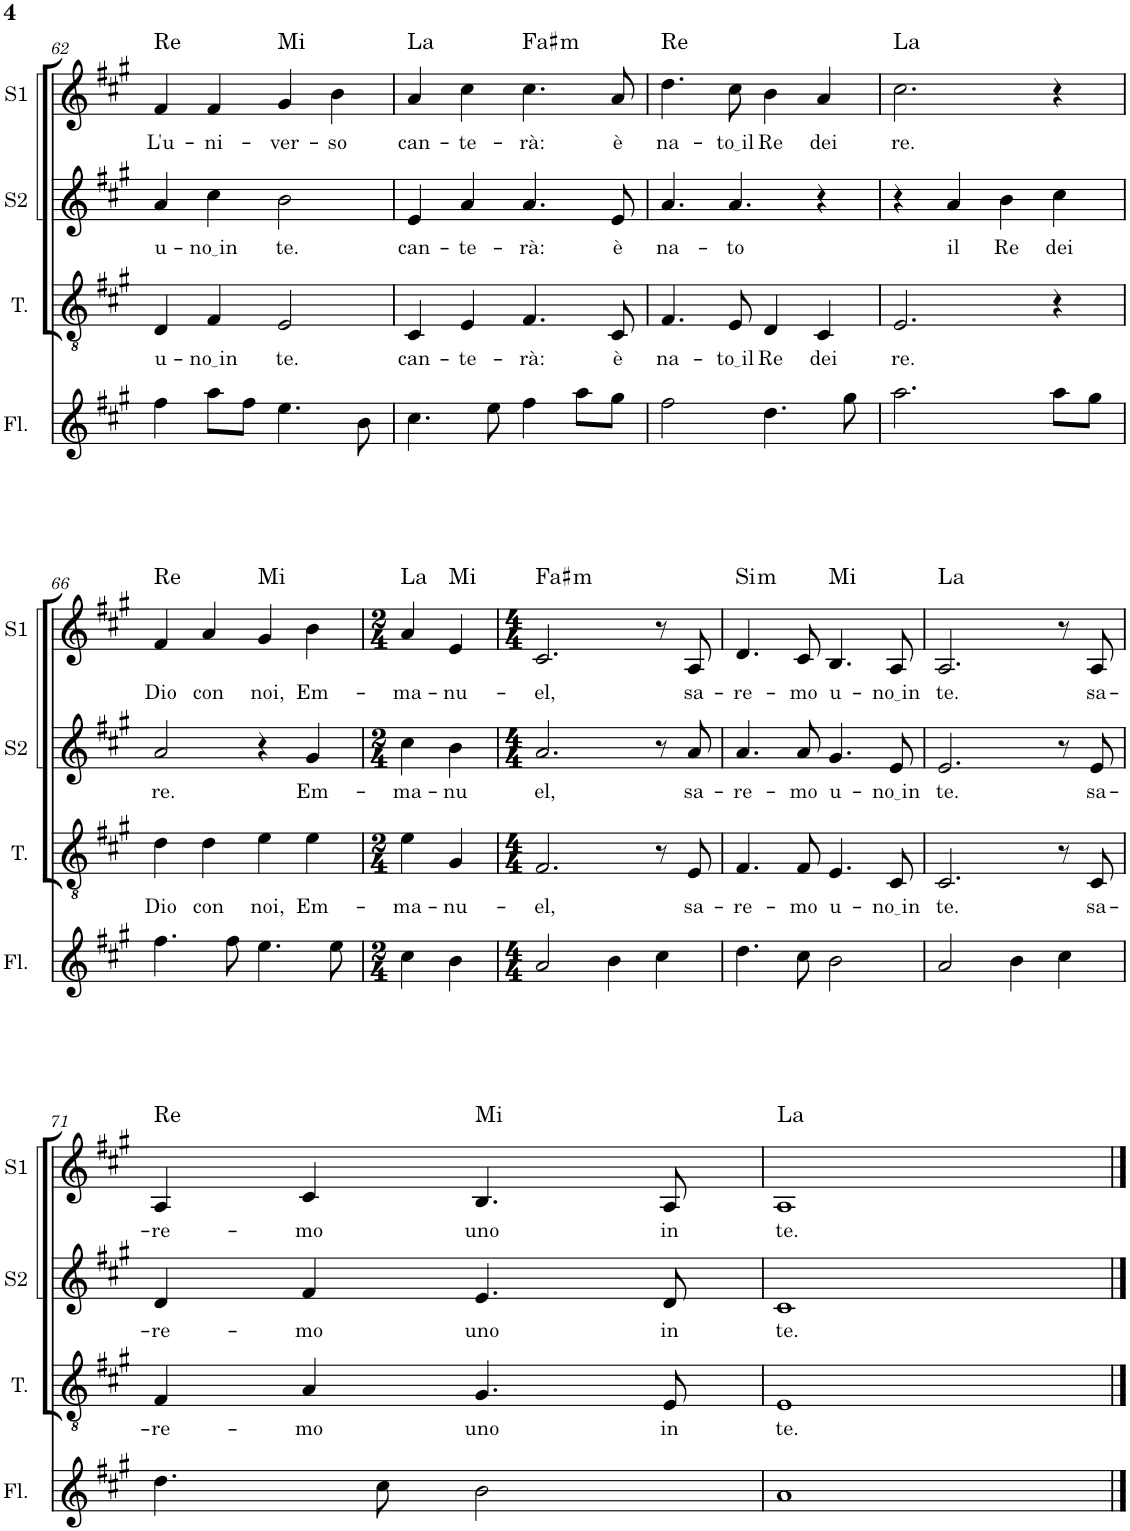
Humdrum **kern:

**kern	**kern	**kern	**kern	**text	**kern	**text	**kern	**text	**harte
*part5	*part4	*part4	*part3	*part3	*part2	*part2	*part1	*part1	*part1
*staff6	*staff5	*staff4	*staff3	*staff3	*staff2	*staff2	*staff1	*staff1	*
*I"Flauto	*I"Piano	*	*I"Tenore	*	*I"Soprano	*	*I"Soprano	*	*
*I'Fl.	*	*	*I'T.	*	*I'S2	*	*I'S1	*	*
!!LO:PB:g=z
*clefG2	*clefF4	*clefG2	*clefGv2	*	*clefG2	*	*clefG2	*	*
*k[f#c#g#]	*k[f#c#g#]	*k[f#c#g#]	*k[f#c#g#]	*	*k[f#c#g#]	*	*k[f#c#g#]	*	*
*M4/4	*M4/4	*M4/4	*M4/4	*	*M4/4	*	*M4/4	*	*
=62	=62	=62	=62	=62	=62	=62	=62	=62	=62
!	!	!	!	!LO:LY:b	!	!LO:LY:b	!	!LO:LY:b	!
4ff#\	8DD/L	8d/ 8f#/L	4D/	u-	4a/	u-	4f#/	L'u-	D:maj
.	8AA/J	8A/J	.	.	.	.	.	.	.
!	!	!	!	!LO:LY:b	!	!LO:LY:b	!	!LO:LY:b	!
8aa\L	4D	8d/ 8f#/L	4F#/	no in	4cc#\	no in	4f#/	-ni-	.
8ff#\J	.	8A/J	.	.	.	.	.	.	.
!	!	!	!	!LO:LY:b	!	!LO:LY:b	!	!LO:LY:b	!
4.ee\	8EE/L	8e/ 8g#/L	2E/	te.	2b\	te.	4g#/	-ver-	E:maj
.	8BB/J	8B/J	.	.	.	.	.	.	.
!	!	!	!	!	!	!	!	!LO:LY:b	!
.	4E	8e/ 8b/L	.	.	.	.	4b\	-so	.
8b\	.	8g#/J	.	.	.	.	.	.	.
=63	=63	=63	=63	=63	=63	=63	=63	=63	=63
!	!	!	!	!LO:LY:b	!	!LO:LY:b	!	!LO:LY:b	!
4.cc#\	8AA/L	8e/ 8a/L	4C#/	can-	4e/	can-	4a/	can-	A:maj
.	8E/J	8c#/J	.	.	.	.	.	.	.
!	!	!	!	!LO:LY:b	!	!LO:LY:b	!	!LO:LY:b	!
.	8A\L	4e 4cc#	4E/	-te-	4a/	-te-	4cc#\	-te-	.
8ee\	8AA\J	.	.	.	.	.	.	.	.
!	!	!	!	!LO:LY:b	!	!LO:LY:b	!	!LO:LY:b	!LO:H:kt=m
4ff#\	8FF#/L	4a 4cc#	4.F#/	-rà:	4.a/	-rà:	4.cc#\	-rà:	F#:min
.	8C#/J	.	.	.	.	.	.	.	.
8aa\L	4F#	8f#/L	.	.	.	.	.	.	.
!	!	!	!	!LO:LY:b	!	!LO:LY:b	!	!LO:LY:b	!
8gg#\J	.	8c#/J	8C#/	è	8e/	è	8a/	è	.
=64	=64	=64	=64	=64	=64	=64	=64	=64	=64
!	!	!	!	!LO:LY:b	!	!LO:LY:b	!	!LO:LY:b	!
2ff#\	8DD/L	8d/L	4.F#/	na-	4.a/	na-	4.dd\	na-	D:maj
.	8AA/J	8f#/J	.	.	.	.	.	.	.
.	2.D	8a/L	.	.	.	.	.	.	.
!	!	!	!	!LO:LY:b	!	!LO:LY:b	!	!LO:LY:b	!
.	.	8d/J	8E/	to il	4.a/	-to	8cc#\	to il	.
!	!	!	!	!LO:LY:b	!	!	!	!LO:LY:b	!
4.dd\	.	8dd/L	4D/	Re	.	.	4b\	Re	.
.	.	8d/J	.	.	.	.	.	.	.
!	!	!	!	!LO:LY:b	!	!	!	!LO:LY:b	!
.	.	8a/L	4C#/	dei	4r	.	4a/	dei	.
8gg#\	.	8f#/J	.	.	.	.	.	.	.
=65	=65	=65	=65	=65	=65	=65	=65	=65	=65
!	!	!	!	!LO:LY:b	!	!	!	!LO:LY:b	!
2.aa\	8CC#/L	8r	2.E/	re.	4r	.	2.cc#\	re.	A:maj
.	8C#/J	8c#	.	.	.	.	.	.	.
!	!	!	!	!	!	!LO:LY:b	!	!	!
.	2.C#	8e/L	.	.	4a/	il	.	.	.
.	.	8a/J	.	.	.	.	.	.	.
!	!	!	!	!	!	!LO:LY:b	!	!	!
.	.	8e/ 8cc#/L	.	.	4b\	Re	.	.	.
.	.	8c#/J	.	.	.	.	.	.	.
!	!	!	!	!	!	!LO:LY:b	!	!	!
8aa\L	.	8a/L	4r	.	4cc#\	dei	4r	.	.
8gg#\J	.	8c#/J	.	.	.	.	.	.	.
!!LO:LB:g=z
=66	=66	=66	=66	=66	=66	=66	=66	=66	=66
!	!	!	!	!LO:LY:b	!	!LO:LY:b	!	!LO:LY:b	!
4.ff#\	2DD 2D	8d/L	4d\	Dio	2a/	re.	4f#/	Dio	D:maj
.	.	8f#/J	.	.	.	.	.	.	.
!	!	!	!	!LO:LY:b	!	!	!	!LO:LY:b	!
.	.	8a/ 8dd/L	4d\	con	.	.	4a/	con	.
8ff#\	.	8f#/J	.	.	.	.	.	.	.
!	!	!	!	!LO:LY:b	!	!	!	!LO:LY:b	!
4.ee\	2EE 2E	8e/L	4e\	noi,	4r	.	4g#/	noi,	E:maj
.	.	8g#/J	.	.	.	.	.	.	.
!	!	!	!	!LO:LY:b	!	!LO:LY:b	!	!LO:LY:b	!
.	.	8b/ 8ee/L	4e\	Em-	4g#/	Em-	4b\	Em-	.
8ee\	.	8g#/J	.	.	.	.	.	.	.
=67	=67	=67	=67	=67	=67	=67	=67	=67	=67
*M2/4	*M2/4	*M2/4	*M2/4	*	*M2/4	*	*M2/4	*	*
!	!	!	!	!LO:LY:b	!	!LO:LY:b	!	!LO:LY:b	!
4cc#\	4AA 4A	8e/ 8cc#/L	4e\	-ma-	4cc#\	-ma-	4a/	-ma-	A:maj
.	.	8c#/J	.	.	.	.	.	.	.
!	!	!	!	!LO:LY:b	!	!LO:LY:b	!	!LO:LY:b	!
4b\	4GG# 4G#	8e/ 8b/L	4G#/	-nu-	4b\	-nu	4e/	-nu-	E:maj
.	.	8B/J	.	.	.	.	.	.	.
=68	=68	=68	=68	=68	=68	=68	=68	=68	=68
*M4/4	*M4/4	*M4/4	*M4/4	*	*M4/4	*	*M4/4	*	*
*	*^	*	*	*	*	*	*	*	*
!	!	!	!	!	!LO:LY:b	!	!LO:LY:b	!	!LO:LY:b	!LO:H:kt=m
2a/	1F#	1FF#	8f#/ 8a/L	2.F#/	-el,	2.a/	-el,	2.c#/	-el,	F#:min
.	.	.	8A/J	.	.	.	.	.	.	.
.	.	.	8c#/L	.	.	.	.	.	.	.
.	.	.	8f#/J	.	.	.	.	.	.	.
4b\	.	.	2a 2cc#	.	.	.	.	.	.	.
4cc#\	.	.	.	8r	.	8r	.	8r	.	.
!	!	!	!	!	!LO:LY:b	!	!LO:LY:b	!	!LO:LY:b	!
.	.	.	.	8E/	sa-	8a/	sa-	8A/	sa-	.
*	*v	*v	*	*	*	*	*	*	*	*
=69	=69	=69	=69	=69	=69	=69	=69	=69	=69
!	!	!	!	!LO:LY:b	!	!LO:LY:b	!	!LO:LY:b	!LO:H:kt=m
4.dd\	8BB\L	4r	4.F#/	-re-	4.a/	-re-	4.d/	-re-	B:min
.	8F#\J	.	.	.	.	.	.	.	.
.	4B	8d/L	.	.	.	.	.	.	.
!	!	!	!	!LO:LY:b	!	!LO:LY:b	!	!LO:LY:b	!
8cc#\	.	8f#/J	8F#/	-mo	8a/	-mo	8c#/	-mo	.
!	!	!	!	!LO:LY:b	!	!LO:LY:b	!	!LO:LY:b	!
2b\	2E	8g#/L	4.E/	u-	4.g#/	u-	4.B/	u-	E:maj
.	.	8B/J	.	.	.	.	.	.	.
.	.	4e	.	.	.	.	.	.	.
!	!	!	!	!LO:LY:b	!	!LO:LY:b	!	!LO:LY:b	!
.	.	.	8C#/	no in	8e/	no in	8A/	no in	.
=70	=70	=70	=70	=70	=70	=70	=70	=70	=70
!	!	!	!	!LO:LY:b	!	!LO:LY:b	!	!LO:LY:b	!
2a/	1AA	8ryy	2.C#/	te.	2.e/	te.	2.A/	te.	A:maj
.	.	8E 8A	.	.	.	.	.	.	.
.	.	8B/L	.	.	.	.	.	.	.
.	.	8A/J	.	.	.	.	.	.	.
4b\	.	8e/L	.	.	.	.	.	.	.
.	.	8A/J	.	.	.	.	.	.	.
4cc#\	.	4B	8r	.	8r	.	8r	.	.
!	!	!	!	!LO:LY:b	!	!LO:LY:b	!	!LO:LY:b	!
.	.	.	8C#/	sa-	8e/	sa-	8A/	sa-	.
!!LO:LB:g=z
=71	=71	=71	=71	=71	=71	=71	=71	=71	=71
!	!	!	!	!LO:LY:b	!	!LO:LY:b	!	!LO:LY:b	!
4.dd\	4.D	8d/ 8f#/L	4F#/	-re-	4d/	-re-	4A/	-re-	D:maj
.	.	8A/J	.	.	.	.	.	.	.
!	!	!	!	!LO:LY:b	!	!LO:LY:b	!	!LO:LY:b	!
.	.	4a	4A/	-mo	4f#/	-mo	4c#/	-mo	.
8cc#\	8D	.	.	.	.	.	.	.	.
!	!	!	!	!LO:LY:b	!	!LO:LY:b	!	!LO:LY:b	!
2b\	4.E	4.B 4.g#	4.G#/	uno	4.e/	uno	4.B/	uno	E:maj
!	!	!	!	!LO:LY:b	!	!LO:LY:b	!	!LO:LY:b	!
.	8r	8r	8E/	in	8d/	in	8A/	in	.
=72	=72	=72	=72	=72	=72	=72	=72	=72	=72
*	*^	*	*	*	*	*	*	*	*
!	!	!	!	!	!LO:LY:b	!	!LO:LY:b	!	!LO:LY:b	!
1a	1E	1AA	1A 1c# 1e	1E	te.	1c#	te.	1A	te.	A:maj
*	*v	*v	*	*	*	*	*	*	*	*
==	==	==	==	==	==	==	==	==	==
*-	*-	*-	*-	*-	*-	*-	*-	*-	*-
